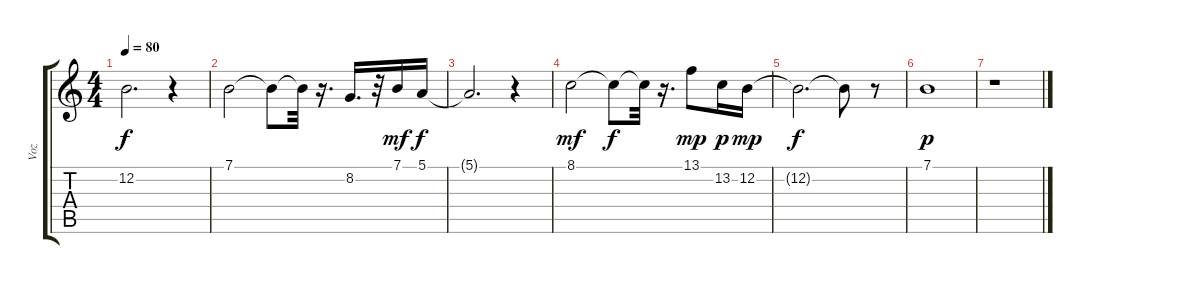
\track ("Voz" "Voz") {instrument flute}
\staff {score tabs}
\tuning (E4 B3 G3 D3 A2 E2) {hide}
\ts (4 4)
\tempo 80
\clef g2
\ks c
12.2{t}.2{d dy f} r.4 |
7.1.2 7.1{t}.8 7.1{t}.32 r.16{d} 8.2.16{d} r.32 7.1.16{dy mf} 5.1.16{dy f} |
5.1{t}.2{d} r.4 |
8.1.2{dy mf} 8.1{t}.8{dy f} 8.1{t}.32 r.16{d} 13.1.8{dy mp} 13.2.16{dy p} 12.2.16{dy mp} |
12.2{t}.2{d dy f} 12.2{t}.8 r.8 |
7.1.1{dy p} |
r.1
